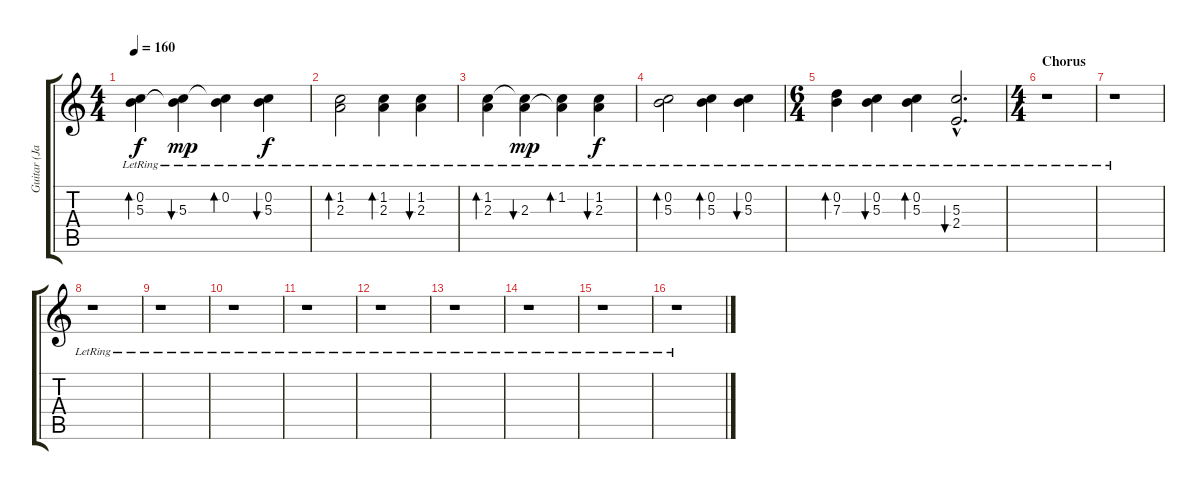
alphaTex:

\track ("Guitar (Jazz Guitar)" "Guitar (Ja") {instrument electricguitarjazz}
\staff {score tabs}
\tuning (E4 B3 G3 D3 A2 E2) {hide}
\ts (4 4)
\tempo 160
\clef g2
\ks c
(0.2{lr} 5.3{lr}).4{bd 120 dy f} (0.2{t} 5.3{lr}).4{bu 120 dy mp} (0.2{lr} 5.3{t}).4{bd 120} (0.2{lr} 5.3{lr}).4{bu 120 dy f} |
(1.2{lr} 2.3{lr}).2{bd 120} (1.2{lr} 2.3{lr}).4{bd 120} (1.2{lr} 2.3{lr}).4{bu 120} |
(1.2{lr} 2.3{lr}).4{bd 120} (1.2{t} 2.3{lr}).4{bu 120 dy mp} (1.2{lr} 2.3{t}).4{bd 120} (1.2{lr} 2.3{lr}).4{bu 120 dy f} |
(0.2{lr} 5.3{lr}).2{bd 120} (0.2{lr} 5.3{lr}).4{bd 120} (0.2{lr} 5.3{lr}).4{bu 120} |
\ts (6 4)
(0.2{lr} 7.3{lr}).4{bd 120} (0.2{lr} 5.3{lr}).4{bu 120} (0.2{lr} 5.3{lr}).4{bd 120} (5.3{hac lr} 2.4{hac}).2{d bu 120} |
\ts (4 4)
\section ("" "Chorus")
r.1 |
r.1 |
r.1 |
r.1 |
r.1 |
r.1 |
r.1 |
r.1 |
r.1 |
r.1 |
r.1
